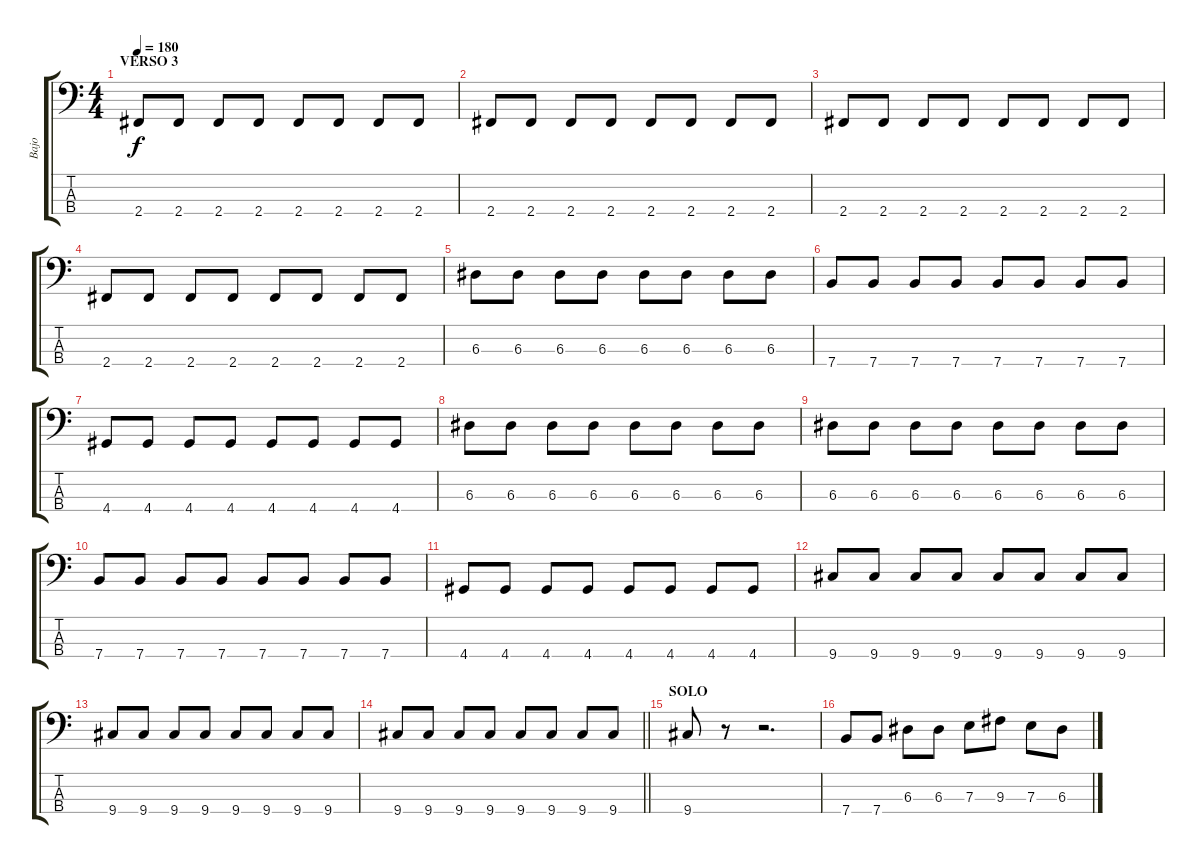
\track ("Bajo" "Bajo") {instrument electricbasspick}
\staff {score tabs}
\tuning (G2 D2 A1 E1) {hide}
\ts (4 4)
\section ("" "VERSO 3")
\tempo 180
\clef f4
\ks c
2.4.8{dy f} 2.4.8 2.4.8 2.4.8 2.4.8 2.4.8 2.4.8 2.4.8 |
2.4.8 2.4.8 2.4.8 2.4.8 2.4.8 2.4.8 2.4.8 2.4.8 |
2.4.8 2.4.8 2.4.8 2.4.8 2.4.8 2.4.8 2.4.8 2.4.8 |
2.4.8 2.4.8 2.4.8 2.4.8 2.4.8 2.4.8 2.4.8 2.4.8 |
6.3.8 6.3.8 6.3.8 6.3.8 6.3.8 6.3.8 6.3.8 6.3.8 |
7.4.8 7.4.8 7.4.8 7.4.8 7.4.8 7.4.8 7.4.8 7.4.8 |
4.4.8 4.4.8 4.4.8 4.4.8 4.4.8 4.4.8 4.4.8 4.4.8 |
6.3.8 6.3.8 6.3.8 6.3.8 6.3.8 6.3.8 6.3.8 6.3.8 |
6.3.8 6.3.8 6.3.8 6.3.8 6.3.8 6.3.8 6.3.8 6.3.8 |
7.4.8 7.4.8 7.4.8 7.4.8 7.4.8 7.4.8 7.4.8 7.4.8 |
4.4.8 4.4.8 4.4.8 4.4.8 4.4.8 4.4.8 4.4.8 4.4.8 |
9.4.8 9.4.8 9.4.8 9.4.8 9.4.8 9.4.8 9.4.8 9.4.8 |
9.4.8 9.4.8 9.4.8 9.4.8 9.4.8 9.4.8 9.4.8 9.4.8 |
\barLineRight lightlight
9.4.8 9.4.8 9.4.8 9.4.8 9.4.8 9.4.8 9.4.8 9.4.8 |
\section ("" "SOLO")
9.4.8 r.8 r.2{d} |
7.4.8 7.4.8 6.3.8 6.3.8 7.3.8 9.3.8 7.3.8 6.3.8
